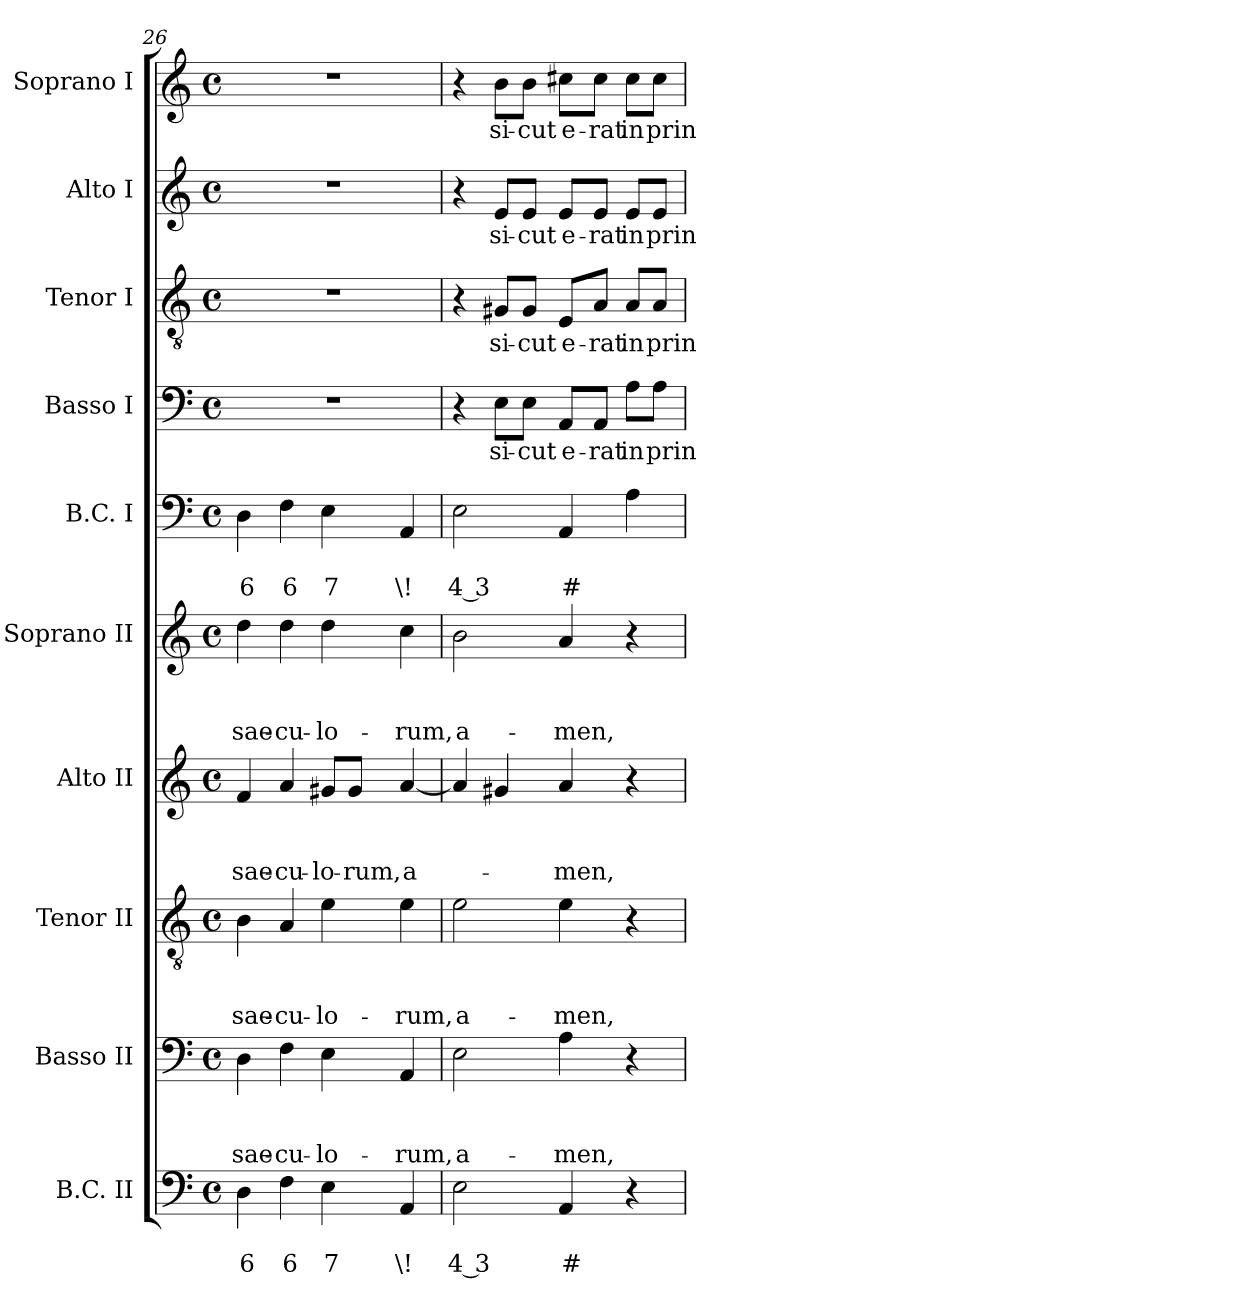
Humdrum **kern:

**kern	**text	**text	**kern	**text	**text	**text	**kern	**text	**text	**text	**kern	**text	**text	**text	**kern	**text	**text	**text	**kern	**text	**text	**kern	**text	**kern	**text	**kern	**text	**kern	**text
*part10	*part10	*part10	*part9	*part9	*part9	*part9	*part8	*part8	*part8	*part8	*part7	*part7	*part7	*part7	*part6	*part6	*part6	*part6	*part5	*part5	*part5	*part4	*part4	*part3	*part3	*part2	*part2	*part1	*part1
*staff10	*staff10	*staff10	*staff9	*staff9	*staff9	*staff9	*staff8	*staff8	*staff8	*staff8	*staff7	*staff7	*staff7	*staff7	*staff6	*staff6	*staff6	*staff6	*staff5	*staff5	*staff5	*staff4	*staff4	*staff3	*staff3	*staff2	*staff2	*staff1	*staff1
*I"B.C. II	*	*	*I"Basso II	*	*	*	*I"Tenor II	*	*	*	*I"Alto II	*	*	*	*I"Soprano II	*	*	*	*I"B.C. I	*	*	*I"Basso I	*	*I"Tenor I	*	*I"Alto I	*	*I"Soprano I	*
*I'BC2	*	*	*I'B 2	*	*	*	*I'T 2	*	*	*	*I'A 2	*	*	*	*I'S 2	*	*	*	*I'BC1	*	*	*I'B 1	*	*I'T 1	*	*I'A 1	*	*I'S 1	*
*clefF4	*	*	*clefF4	*	*	*	*clefGv2	*	*	*	*clefG2	*	*	*	*clefG2	*	*	*	*clefF4	*	*	*clefF4	*	*clefGv2	*	*clefG2	*	*clefG2	*
*k[]	*	*	*k[]	*	*	*	*k[]	*	*	*	*k[]	*	*	*	*k[]	*	*	*	*k[]	*	*	*k[]	*	*k[]	*	*k[]	*	*k[]	*
*C:	*	*	*C:	*	*	*	*C:	*	*	*	*C:	*	*	*	*C:	*	*	*	*C:	*	*	*C:	*	*C:	*	*C:	*	*C:	*
*M4/4	*	*	*M4/4	*	*	*	*M4/4	*	*	*	*M4/4	*	*	*	*M4/4	*	*	*	*M4/4	*	*	*M4/4	*	*M4/4	*	*M4/4	*	*M4/4	*
*met(c)	*	*	*met(c)	*	*	*	*met(c)	*	*	*	*met(c)	*	*	*	*met(c)	*	*	*	*met(c)	*	*	*met(c)	*	*met(c)	*	*met(c)	*	*met(c)	*
=26	=26	=26	=26	=26	=26	=26	=26	=26	=26	=26	=26	=26	=26	=26	=26	=26	=26	=26	=26	=26	=26	=26	=26	=26	=26	=26	=26	=26	=26
!	!	!LO:LY:b	!	!	!	!	!	!	!	!	!	!	!	!	!	!	!	!	!	!	!	!	!	!	!	!	!	!	!
!	!	!	!	!	!	!LO:LY:b	!	!	!	!	!	!	!	!	!	!	!	!	!	!	!	!	!	!	!	!	!	!	!
!	!	!	!	!	!	!	!	!	!	!LO:LY:b	!	!	!	!	!	!	!	!	!	!	!	!	!	!	!	!	!	!	!
!	!	!	!	!	!	!	!	!	!	!	!	!	!	!LO:LY:b	!	!	!	!	!	!	!	!	!	!	!	!	!	!	!
!	!	!	!	!	!	!	!	!	!	!	!	!	!	!	!	!	!	!LO:LY:b	!	!	!	!	!	!	!	!	!	!	!
!	!	!	!	!	!	!	!	!	!	!	!	!	!	!	!	!	!	!	!	!	!LO:LY:b	!	!	!	!	!	!	!	!
4D\	.	6	4D\	.	.	sae-	4B\	.	.	sae-	4f/	.	.	sae-	4dd\	.	.	sae-	4D\	.	6	1r	.	1r	.	1r	.	1r	.
!	!	!LO:LY:b	!	!	!	!	!	!	!	!	!	!	!	!	!	!	!	!	!	!	!	!	!	!	!	!	!	!	!
!	!	!	!	!	!	!LO:LY:b	!	!	!	!	!	!	!	!	!	!	!	!	!	!	!	!	!	!	!	!	!	!	!
!	!	!	!	!	!	!	!	!	!	!LO:LY:b	!	!	!	!	!	!	!	!	!	!	!	!	!	!	!	!	!	!	!
!	!	!	!	!	!	!	!	!	!	!	!	!	!	!LO:LY:b	!	!	!	!	!	!	!	!	!	!	!	!	!	!	!
!	!	!	!	!	!	!	!	!	!	!	!	!	!	!	!	!	!	!LO:LY:b	!	!	!	!	!	!	!	!	!	!	!
!	!	!	!	!	!	!	!	!	!	!	!	!	!	!	!	!	!	!	!	!	!LO:LY:b	!	!	!	!	!	!	!	!
4F\	.	6	4F\	.	.	-cu-	4A/	.	.	-cu-	4a/	.	.	-cu-	4dd\	.	.	-cu-	4F\	.	6	.	.	.	.	.	.	.	.
!	!	!LO:LY:b	!	!	!	!	!	!	!	!	!	!	!	!	!	!	!	!	!	!	!	!	!	!	!	!	!	!	!
!	!	!	!	!	!	!LO:LY:b	!	!	!	!	!	!	!	!	!	!	!	!	!	!	!	!	!	!	!	!	!	!	!
!	!	!	!	!	!	!	!	!	!	!LO:LY:b	!	!	!	!	!	!	!	!	!	!	!	!	!	!	!	!	!	!	!
!	!	!	!	!	!	!	!	!	!	!	!	!	!	!LO:LY:b	!	!	!	!	!	!	!	!	!	!	!	!	!	!	!
!	!	!	!	!	!	!	!	!	!	!	!	!	!	!	!	!	!	!LO:LY:b	!	!	!	!	!	!	!	!	!	!	!
!	!	!	!	!	!	!	!	!	!	!	!	!	!	!	!	!	!	!	!	!	!LO:LY:b	!	!	!	!	!	!	!	!
4E\	.	7	4E\	.	.	-lo-	4e\	.	.	-lo-	8g#X/L	.	.	-lo-	4dd\	.	.	-lo-	4E\	.	7	.	.	.	.	.	.	.	.
!	!	!	!	!	!	!	!	!	!	!	!	!	!	!LO:LY:b	!	!	!	!	!	!	!	!	!	!	!	!	!	!	!
.	.	.	.	.	.	.	.	.	.	.	8g#/J	.	.	-rum,	.	.	.	.	.	.	.	.	.	.	.	.	.	.	.
!	!	!LO:LY:b	!	!	!	!	!	!	!	!	!	!	!	!	!	!	!	!	!	!	!	!	!	!	!	!	!	!	!
!	!	!	!	!	!	!LO:LY:b	!	!	!	!	!	!	!	!	!	!	!	!	!	!	!	!	!	!	!	!	!	!	!
!	!	!	!	!	!	!	!	!	!	!LO:LY:b	!	!	!	!	!	!	!	!	!	!	!	!	!	!	!	!	!	!	!
!	!	!	!	!	!	!	!	!	!	!	!	!	!	!LO:LY:b	!	!	!	!	!	!	!	!	!	!	!	!	!	!	!
!	!	!	!	!	!	!	!	!	!	!	!	!	!	!	!	!	!	!LO:LY:b	!	!	!	!	!	!	!	!	!	!	!
!	!	!	!	!	!	!	!	!	!	!	!	!	!	!	!	!	!	!	!	!	!LO:LY:b	!	!	!	!	!	!	!	!
4AA/	.	\!	4AA/	.	.	-rum,	4e\	.	.	-rum,	[4a/	.	.	a-	4cc\	.	.	-rum,	4AA/	.	\!	.	.	.	.	.	.	.	.
!!LO:PB:g=z
=27	=27	=27	=27	=27	=27	=27	=27	=27	=27	=27	=27	=27	=27	=27	=27	=27	=27	=27	=27	=27	=27	=27	=27	=27	=27	=27	=27	=27	=27
!	!	!LO:LY:b	!	!	!	!	!	!	!	!	!	!	!	!	!	!	!	!	!	!	!	!	!	!	!	!	!	!	!
!	!	!	!	!	!	!LO:LY:b	!	!	!	!	!	!	!	!	!	!	!	!	!	!	!	!	!	!	!	!	!	!	!
!	!	!	!	!	!	!	!	!	!	!LO:LY:b	!	!	!	!	!	!	!	!	!	!	!	!	!	!	!	!	!	!	!
!	!	!	!	!	!	!	!	!	!	!	!	!	!	!	!	!	!	!LO:LY:b	!	!	!	!	!	!	!	!	!	!	!
!	!	!	!	!	!	!	!	!	!	!	!	!	!	!	!	!	!	!	!	!	!LO:LY:b	!	!	!	!	!	!	!	!
2E\	.	4 3	2E\	.	.	a-	2e\	.	.	a-	4a/]	.	.	.	2b\	.	.	a-	2E\	.	4 3	4r	.	4r	.	4r	.	4r	.
!	!	!	!	!	!	!	!	!	!	!	!	!	!	!	!	!	!	!	!	!	!	!	!LO:LY:b	!	!	!	!	!	!
!	!	!	!	!	!	!	!	!	!	!	!	!	!	!	!	!	!	!	!	!	!	!	!	!	!LO:LY:b	!	!	!	!
!	!	!	!	!	!	!	!	!	!	!	!	!	!	!	!	!	!	!	!	!	!	!	!	!	!	!	!LO:LY:b	!	!
!	!	!	!	!	!	!	!	!	!	!	!	!	!	!	!	!	!	!	!	!	!	!	!	!	!	!	!	!	!LO:LY:b
.	.	.	.	.	.	.	.	.	.	.	4g#X/	.	.	.	.	.	.	.	.	.	.	8E\L	si-	8G#X/L	si-	8e/L	si-	8b\L	si-
!	!	!	!	!	!	!	!	!	!	!	!	!	!	!	!	!	!	!	!	!	!	!	!LO:LY:b	!	!	!	!	!	!
!	!	!	!	!	!	!	!	!	!	!	!	!	!	!	!	!	!	!	!	!	!	!	!	!	!LO:LY:b	!	!	!	!
!	!	!	!	!	!	!	!	!	!	!	!	!	!	!	!	!	!	!	!	!	!	!	!	!	!	!	!LO:LY:b	!	!
!	!	!	!	!	!	!	!	!	!	!	!	!	!	!	!	!	!	!	!	!	!	!	!	!	!	!	!	!	!LO:LY:b
.	.	.	.	.	.	.	.	.	.	.	.	.	.	.	.	.	.	.	.	.	.	8E\J	-cut	8G#/J	-cut	8e/J	-cut	8b\J	-cut
!	!	!LO:LY:b	!	!	!	!	!	!	!	!	!	!	!	!	!	!	!	!	!	!	!	!	!	!	!	!	!	!	!
!	!	!	!	!	!	!LO:LY:b	!	!	!	!	!	!	!	!	!	!	!	!	!	!	!	!	!	!	!	!	!	!	!
!	!	!	!	!	!	!	!	!	!	!LO:LY:b	!	!	!	!	!	!	!	!	!	!	!	!	!	!	!	!	!	!	!
!	!	!	!	!	!	!	!	!	!	!	!	!	!	!LO:LY:b	!	!	!	!	!	!	!	!	!	!	!	!	!	!	!
!	!	!	!	!	!	!	!	!	!	!	!	!	!	!	!	!	!	!LO:LY:b	!	!	!	!	!	!	!	!	!	!	!
!	!	!	!	!	!	!	!	!	!	!	!	!	!	!	!	!	!	!	!	!	!LO:LY:b	!	!	!	!	!	!	!	!
!	!	!	!	!	!	!	!	!	!	!	!	!	!	!	!	!	!	!	!	!	!	!	!LO:LY:b	!	!	!	!	!	!
!	!	!	!	!	!	!	!	!	!	!	!	!	!	!	!	!	!	!	!	!	!	!	!	!	!LO:LY:b	!	!	!	!
!	!	!	!	!	!	!	!	!	!	!	!	!	!	!	!	!	!	!	!	!	!	!	!	!	!	!	!LO:LY:b	!	!
!	!	!	!	!	!	!	!	!	!	!	!	!	!	!	!	!	!	!	!	!	!	!	!	!	!	!	!	!	!LO:LY:b
4AA/	.	#	4A\	.	.	-men,	4e\	.	.	-men,	4a/	.	.	-men,	4a/	.	.	-men,	4AA/	.	#	8AA/L	e-	8E/L	e-	8e/L	e-	8cc#X\L	e-
!	!	!	!	!	!	!	!	!	!	!	!	!	!	!	!	!	!	!	!	!	!	!	!LO:LY:b	!	!	!	!	!	!
!	!	!	!	!	!	!	!	!	!	!	!	!	!	!	!	!	!	!	!	!	!	!	!	!	!LO:LY:b	!	!	!	!
!	!	!	!	!	!	!	!	!	!	!	!	!	!	!	!	!	!	!	!	!	!	!	!	!	!	!	!LO:LY:b	!	!
!	!	!	!	!	!	!	!	!	!	!	!	!	!	!	!	!	!	!	!	!	!	!	!	!	!	!	!	!	!LO:LY:b
.	.	.	.	.	.	.	.	.	.	.	.	.	.	.	.	.	.	.	.	.	.	8AA/J	-rat	8A/J	-rat	8e/J	-rat	8cc#\J	-rat
!	!	!	!	!	!	!	!	!	!	!	!	!	!	!	!	!	!	!	!	!	!	!	!LO:LY:b	!	!	!	!	!	!
!	!	!	!	!	!	!	!	!	!	!	!	!	!	!	!	!	!	!	!	!	!	!	!	!	!LO:LY:b	!	!	!	!
!	!	!	!	!	!	!	!	!	!	!	!	!	!	!	!	!	!	!	!	!	!	!	!	!	!	!	!LO:LY:b	!	!
!	!	!	!	!	!	!	!	!	!	!	!	!	!	!	!	!	!	!	!	!	!	!	!	!	!	!	!	!	!LO:LY:b
4r	.	.	4r	.	.	.	4r	.	.	.	4r	.	.	.	4r	.	.	.	4A\	.	.	8A\L	in	8A/L	in	8e/L	in	8cc#\L	in
!	!	!	!	!	!	!	!	!	!	!	!	!	!	!	!	!	!	!	!	!	!	!	!LO:LY:b	!	!	!	!	!	!
!	!	!	!	!	!	!	!	!	!	!	!	!	!	!	!	!	!	!	!	!	!	!	!	!	!LO:LY:b	!	!	!	!
!	!	!	!	!	!	!	!	!	!	!	!	!	!	!	!	!	!	!	!	!	!	!	!	!	!	!	!LO:LY:b	!	!
!	!	!	!	!	!	!	!	!	!	!	!	!	!	!	!	!	!	!	!	!	!	!	!	!	!	!	!	!	!LO:LY:b
.	.	.	.	.	.	.	.	.	.	.	.	.	.	.	.	.	.	.	.	.	.	8A\J	prin-	8A/J	prin-	8e/J	prin-	8cc#\J	prin-
=	=	=	=	=	=	=	=	=	=	=	=	=	=	=	=	=	=	=	=	=	=	=	=	=	=	=	=	=	=
*-	*-	*-	*-	*-	*-	*-	*-	*-	*-	*-	*-	*-	*-	*-	*-	*-	*-	*-	*-	*-	*-	*-	*-	*-	*-	*-	*-	*-	*-
